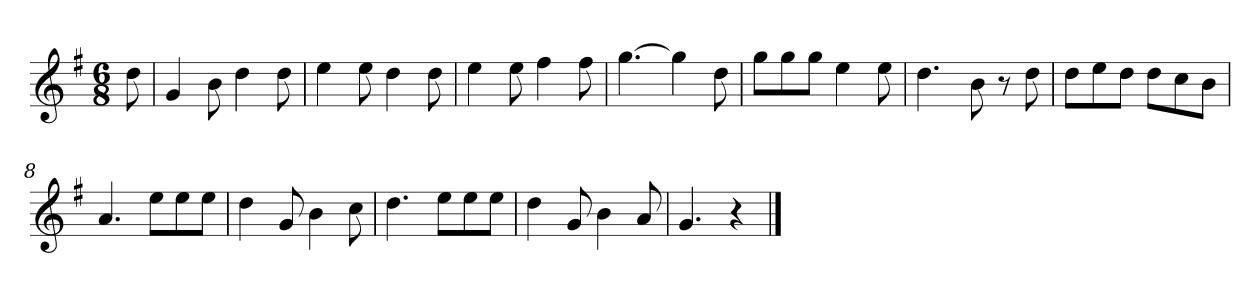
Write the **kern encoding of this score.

**kern
*part1
*staff1
*k[f#]
*M6/8
*MM120
=
8dd
=1
4g
8b
4dd
8dd
=2
4ee
8ee
4dd
8dd
=3
4ee
8ee
4ff#
8ff#
=4
[4.gg
4gg]
8dd
=5
8ggL
8gg
8ggJ
4ee
8ee
=6
4.dd
8b
8r
8dd
=7
8ddL
8ee
8ddJ
8ddL
8cc
8bJ
=8
4.a
8eeL
8ee
8eeJ
=9
4dd
8g
4b
8cc
=10
4.dd
8eeL
8ee
8eeJ
=11
4dd
8g
4b
8a
=12
4.g
4r
==
*-
